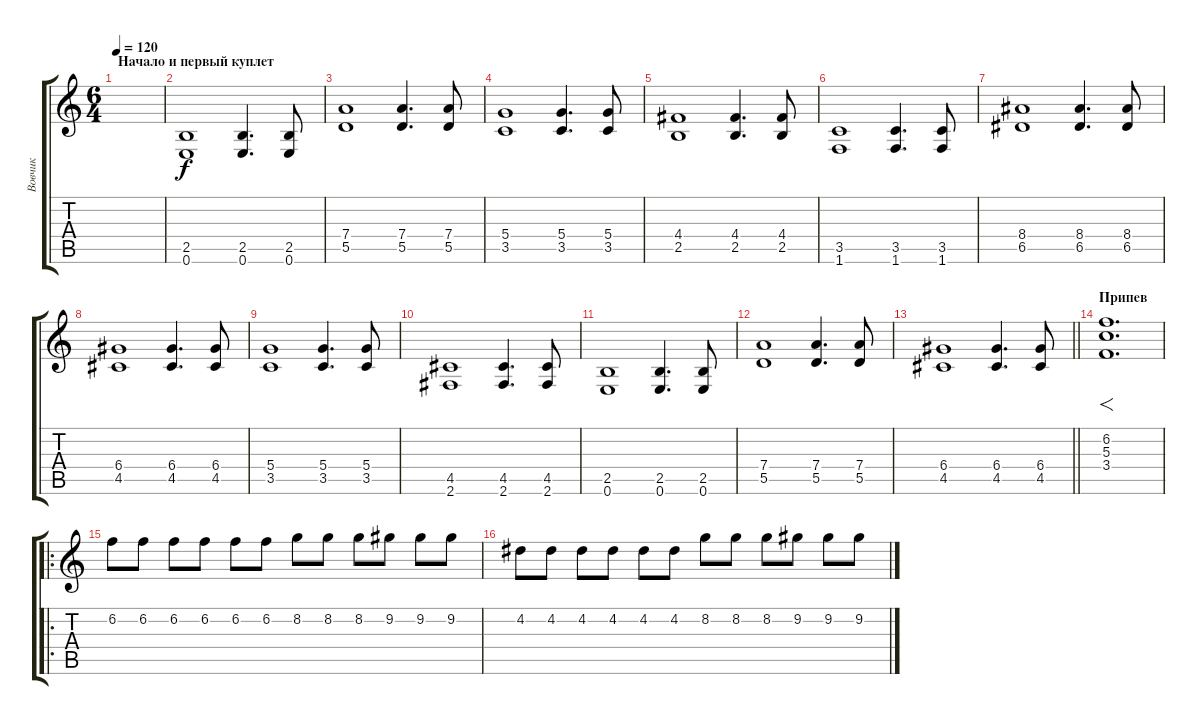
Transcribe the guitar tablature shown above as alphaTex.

\track ("Вовчик" "Вовчик") {instrument distortionguitar}
\staff {score tabs}
\tuning (E4 B3 G3 D3 A2 E2) {hide}
\ts (6 4)
\section ("" "Начало и первый куплет")
\tempo 120
\clef g2
\ks c
|
(2.5 0.6).1 (2.5 0.6).4{d} (2.5 0.6).8 |
(7.4 5.5).1 (7.4 5.5).4{d} (7.4 5.5).8 |
(5.4 3.5).1 (5.4 3.5).4{d} (5.4 3.5).8 |
(4.4 2.5).1 (4.4 2.5).4{d} (4.4 2.5).8 |
(3.5 1.6).1 (3.5 1.6).4{d} (3.5 1.6).8 |
(8.4 6.5).1 (8.4 6.5).4{d} (8.4 6.5).8 |
(6.4 4.5).1 (6.4 4.5).4{d} (6.4 4.5).8 |
(5.4 3.5).1 (5.4 3.5).4{d} (5.4 3.5).8 |
(4.5 2.6).1 (4.5 2.6).4{d} (4.5 2.6).8 |
(2.5 0.6).1 (2.5 0.6).4{d} (2.5 0.6).8 |
(7.4 5.5).1 (7.4 5.5).4{d} (7.4 5.5).8 |
\barLineRight lightlight
(6.4 4.5).1 (6.4 4.5).4{d} (6.4 4.5).8 |
\section ("" "Припев")
(6.2 5.3 3.4).1{f d volume 16} |
\ro
6.2.8{volume 16} 6.2.8 6.2.8 6.2.8 6.2.8 6.2.8 8.2.8 8.2.8 8.2.8 9.2.8 9.2.8 9.2.8 |
4.2.8 4.2.8 4.2.8 4.2.8 4.2.8 4.2.8 8.2.8 8.2.8 8.2.8 9.2.8 9.2.8 9.2.8
